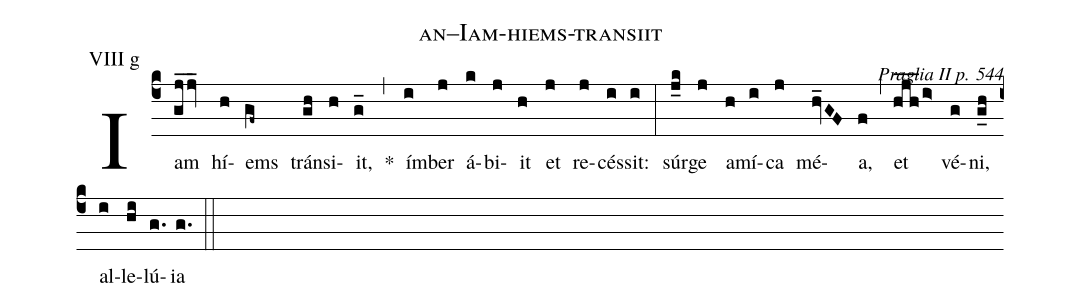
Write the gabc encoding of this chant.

name: an--Iam-hiems-transiit;
commentary: Praglia II p. 544;
annotation: VIII g;
%%
(c4) Iam(gj_jv_) hí(h)ems(gf~) trán(gh)si(h)it,(g_) *(,) ím(i)ber(j) á(k)bi(j)it(h) et(j) re(j)cés(i)sit:(i) (:) súr(j_k)ge(j) a(h)mí(i)ca(j) mé(hv_GF)a,(f) (,) et(hjh___/i>) vé(g)ni,(g_h) al(i)le(hi)lú(g.)ia(g.) (::)
